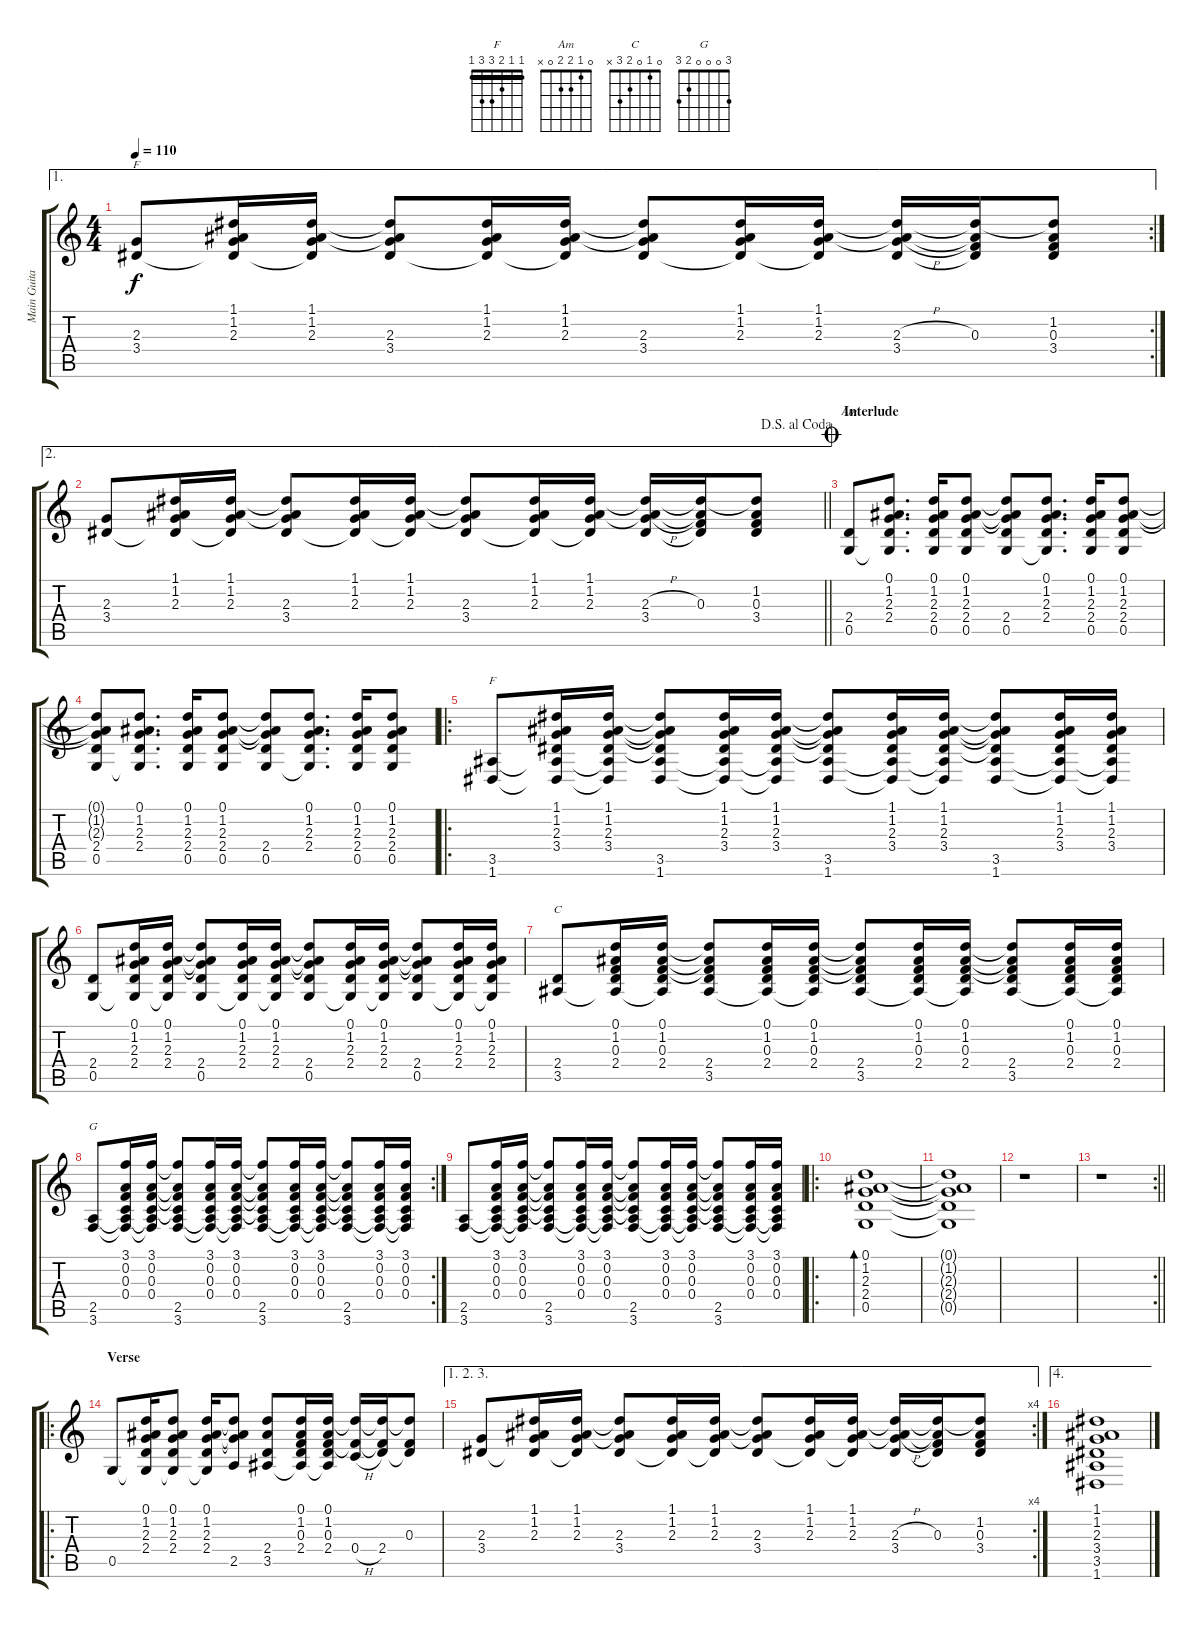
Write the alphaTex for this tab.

\track ("Main Guitar" "Main Guita") {instrument acousticguitarsteel}
\staff {score tabs}
\tuning (D4 A3 F3 C3 G2 D2) {hide}
\chord ("F" 1 1 2 3 x x) {barre 1}
\chord ("Am" 0 1 2 2 0 x)
\chord ("F" 1 1 2 3 3 1) {barre 1}
\chord ("C" 0 1 0 2 3 x)
\chord ("G" 3 0 0 0 2 3)
\ae 1
\rc 2
\ts (4 4)
\tempo 110
\clef g2
\ks c
(2.3 3.4).8{ch "F" dy f} (1.1 1.2 2.3 3.4{t}).16 (1.1 1.2 2.3 3.4{t}).16 (1.1{t} 1.2{t} 2.3 3.4).8 (1.1 1.2 2.3 3.4{t}).16 (1.1 1.2 2.3 3.4{t}).16 (1.1{t} 1.2{t} 2.3 3.4).8 (1.1 1.2 2.3 3.4{t}).16 (1.1 1.2 2.3 3.4{t}).16 (1.1{t} 1.2{t} 2.3{h} 3.4).16 (1.1{t} 1.2{t} 0.3 3.4{t}).16 (1.1{t} 1.2 0.3 3.4).8 |
\ae 2
\jump dalsegnoalcoda
\barLineRight lightlight
(2.3 3.4).8 (1.1 1.2 2.3 3.4{t}).16 (1.1 1.2 2.3 3.4{t}).16 (1.1{t} 1.2{t} 2.3 3.4).8 (1.1 1.2 2.3 3.4{t}).16 (1.1 1.2 2.3 3.4{t}).16 (1.1{t} 1.2{t} 2.3 3.4).8 (1.1 1.2 2.3 3.4{t}).16 (1.1 1.2 2.3 3.4{t}).16 (1.1{t} 1.2{t} 2.3{h} 3.4).16 (1.1{t} 1.2{t} 0.3 3.4{t}).16 (1.1{t} 1.2 0.3 3.4).8 |
\section ("" "Interlude")
\jump coda
(2.4 0.5).8{ch "Am"} (0.1 1.2 2.3 2.4 0.5{t}).8{d} (0.1 1.2 2.3 2.4 0.5).16 (0.1 1.2 2.3 2.4 0.5).8 (0.1{t} 1.2{t} 2.3{t} 2.4 0.5).8 (0.1 1.2 2.3 2.4 0.5{t}).8{d} (0.1 1.2 2.3 2.4 0.5).16 (0.1 1.2 2.3 2.4 0.5).8 |
(0.1{t} 1.2{t} 2.3{t} 2.4 0.5).8 (0.1 1.2 2.3 2.4 0.5{t}).8{d} (0.1 1.2 2.3 2.4 0.5).16 (0.1 1.2 2.3 2.4 0.5).8 (0.1{t} 1.2{t} 2.3{t} 2.4 0.5).8 (0.1 1.2 2.3 2.4 0.5{t}).8{d} (0.1 1.2 2.3 2.4 0.5).16 (0.1 1.2 2.3 2.4 0.5).8 |
\ro
(3.5 1.6).8{ch "F"} (1.1 1.2 2.3 3.4 3.5{t} 1.6{t}).16 (1.1 1.2 2.3 3.4 3.5{t} 1.6{t}).16 (1.1{t} 1.2{t} 2.3{t} 3.4{t} 3.5 1.6).8 (1.1 1.2 2.3 3.4 3.5{t} 1.6{t}).16 (1.1 1.2 2.3 3.4 3.5{t} 1.6{t}).16 (1.1{t} 1.2{t} 2.3{t} 3.4{t} 3.5 1.6).8 (1.1 1.2 2.3 3.4 3.5{t} 1.6{t}).16 (1.1 1.2 2.3 3.4 3.5{t} 1.6{t}).16 (1.1{t} 1.2{t} 2.3{t} 3.4{t} 3.5 1.6).8 (1.1 1.2 2.3 3.4 3.5{t} 1.6{t}).16 (1.1 1.2 2.3 3.4 3.5{t} 1.6{t}).16 |
(2.4 0.5).8 (0.1 1.2 2.3 2.4 0.5{t}).16 (0.1 1.2 2.3 2.4 0.5{t}).16 (0.1{t} 1.2{t} 2.3{t} 2.4 0.5).8 (0.1 1.2 2.3 2.4 0.5{t}).16 (0.1 1.2 2.3 2.4 0.5{t}).16 (0.1{t} 1.2{t} 2.3{t} 2.4 0.5).8 (0.1 1.2 2.3 2.4 0.5{t}).16 (0.1 1.2 2.3 2.4 0.5{t}).16 (0.1{t} 1.2{t} 2.3{t} 2.4 0.5).8 (0.1 1.2 2.3 2.4 0.5{t}).16 (0.1 1.2 2.3 2.4 0.5{t}).16 |
(2.4 3.5).8{ch "C"} (0.1 1.2 0.3 2.4 3.5{t}).16 (0.1 1.2 0.3 2.4 3.5{t}).16 (0.1{t} 1.2{t} 0.3{t} 2.4 3.5).8 (0.1 1.2 0.3 2.4 3.5{t}).16 (0.1 1.2 0.3 2.4 3.5{t}).16 (0.1{t} 1.2{t} 0.3{t} 2.4 3.5).8 (0.1 1.2 0.3 2.4 3.5{t}).16 (0.1 1.2 0.3 2.4 3.5{t}).16 (0.1{t} 1.2{t} 0.3{t} 2.4 3.5).8 (0.1 1.2 0.3 2.4 3.5{t}).16 (0.1 1.2 0.3 2.4 3.5{t}).16 |
\rc 2
(2.5 3.6).8{ch "G"} (3.1 0.2 0.3 0.4 2.5{t} 3.6{t}).16 (3.1 0.2 0.3 0.4 2.5{t} 3.6{t}).16 (3.1{t} 0.2{t} 0.3{t} 0.4{t} 2.5 3.6).8 (3.1 0.2 0.3 0.4 2.5{t} 3.6{t}).16 (3.1 0.2 0.3 0.4 2.5{t} 3.6{t}).16 (3.1{t} 0.2{t} 0.3{t} 0.4{t} 2.5 3.6).8 (3.1 0.2 0.3 0.4 2.5{t} 3.6{t}).16 (3.1 0.2 0.3 0.4 2.5{t} 3.6{t}).16 (3.1{t} 0.2{t} 0.3{t} 0.4{t} 2.5 3.6).8 (3.1 0.2 0.3 0.4 2.5{t} 3.6{t}).16 (3.1 0.2 0.3 0.4 2.5{t} 3.6{t}).16 |
(2.5 3.6).8 (3.1 0.2 0.3 0.4 2.5{t} 3.6{t}).16 (3.1 0.2 0.3 0.4 2.5{t} 3.6{t}).16 (3.1{t} 0.2{t} 0.3{t} 0.4{t} 2.5 3.6).8 (3.1 0.2 0.3 0.4 2.5{t} 3.6{t}).16 (3.1 0.2 0.3 0.4 2.5{t} 3.6{t}).16 (3.1{t} 0.2{t} 0.3{t} 0.4{t} 2.5 3.6).8 (3.1 0.2 0.3 0.4 2.5{t} 3.6{t}).16 (3.1 0.2 0.3 0.4 2.5{t} 3.6{t}).16 (3.1{t} 0.2{t} 0.3{t} 0.4{t} 2.5 3.6).8 (3.1 0.2 0.3 0.4 2.5{t} 3.6{t}).16 (3.1 0.2 0.3 0.4 2.5{t} 3.6{t}).16 |
\ro
(0.1 1.2 2.3 2.4 0.5).1{bd 240} |
(0.1{t} 1.2{t} 2.3{t} 2.4{t} 0.5{t}).1 |
r.1 |
\rc 2
\barLineRight lightlight
r.1 |
\ro
\section ("" "Verse")
0.5.8 (0.1 1.2 2.3 2.4 0.5{t}).16 (0.1 1.2 2.3 2.4 0.5{t}).8 (0.1 1.2 2.3 2.4 0.5{t}).16 (0.1{t} 1.2{t} 2.3{t} 2.5).8 (0.1{t} 1.2{t} 2.4 3.5).8 (0.1 1.2 0.3 2.4 3.5{t}).16 (0.1 1.2 0.3 2.4 3.5{t}).16 (0.1{t} 0.3{t} 0.4{h}).16 (0.1{t} 0.3{t} 2.4).16 (0.1{t} 0.3 2.4{t}).8 |
\ae (1 2 3)
\rc 4
(2.3 3.4).8 (1.1 1.2 2.3 3.4{t}).16 (1.1 1.2 2.3 3.4{t}).16 (1.1{t} 1.2{t} 2.3 3.4).8 (1.1 1.2 2.3 3.4{t}).16 (1.1 1.2 2.3 3.4{t}).16 (1.1{t} 1.2{t} 2.3 3.4).8 (1.1 1.2 2.3 3.4{t}).16 (1.1 1.2 2.3 3.4{t}).16 (1.1{t} 1.2{t} 2.3{h} 3.4).16 (1.1{t} 1.2{t} 0.3 3.4{t}).16 (1.1{t} 1.2 0.3 3.4).8 |
\ae 4
(1.1 1.2 2.3 3.4 3.5 1.6).1
